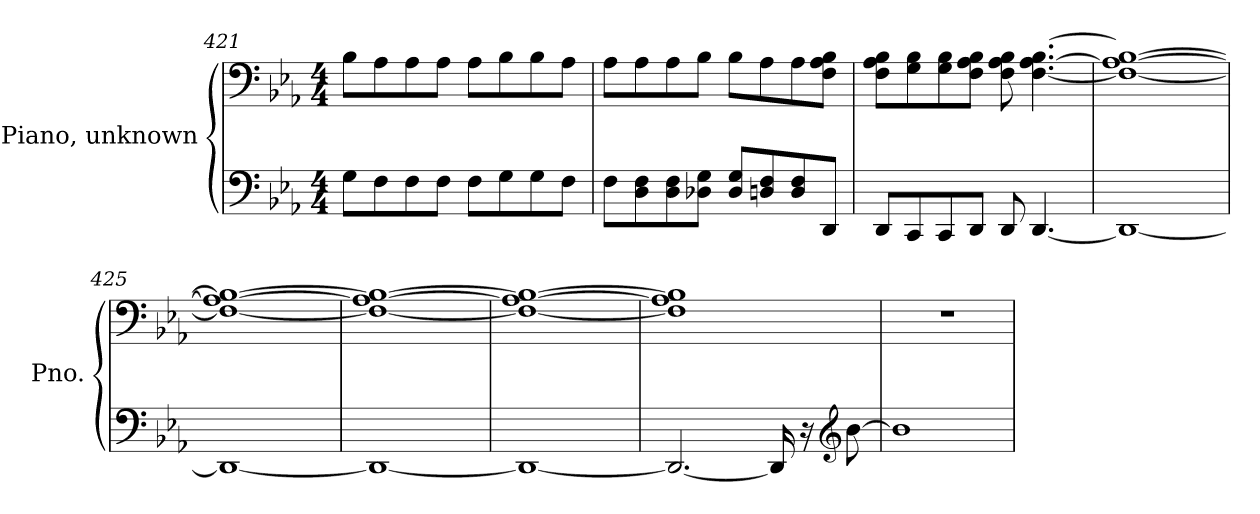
**kern	**kern
*part1	*part1
*staff2	*staff1
*I"Piano, unknown	*
*I'Pno.	*
*clefF4	*clefF4
*k[b-e-a-]	*k[b-e-a-]
*M4/4	*M4/4
=421	=421
8G\L	8B-\L
8F\	8A-\
8F\	8A-\
8F\J	8A-\J
8F\L	8A-\L
8G\	8B-\
8G\	8B-\
8F\J	8A-\J
!!LO:LB:g=z
=422	=422
8F\L	8A-\L
8D\ 8F\	8A-\
8D\ 8F\	8A-\
8D-X\ 8G\J	8B-\J
8D-/ 8G/L	8B-\L
8Dn/ 8F/	8A-\
8D/ 8F/	8A-\
8DD/J	8F\ 8A-\ 8B-\J
=423	=423
8DD/L	8F\ 8A-\ 8B-\L
8CC/	8G\ 8B-\
8CC/	8G\ 8B-\
8DD/J	8F\ 8A-\ 8B-\J
8DD/	8F\ 8A-\ 8B-\
[4.DD/	[4.F\ [4.A-\ [4.B-\
=424	=424
1DD_	1F_ 1A-_ 1B-_
=425	=425
1DD_	1F_ 1A-_ 1B-_
=426	=426
1DD_	1F_ 1A-_ 1B-_
=427	=427
1DD_	1F_ 1A-_ 1B-_
=428	=428
2.DD/_	1F] 1A-] 1B-]
16DD/]	.
16r	.
*clefG2	*
[8b-\	.
!!LO:LB:g=z
=429	=429
1b-]	1r
=	=
*-	*-
